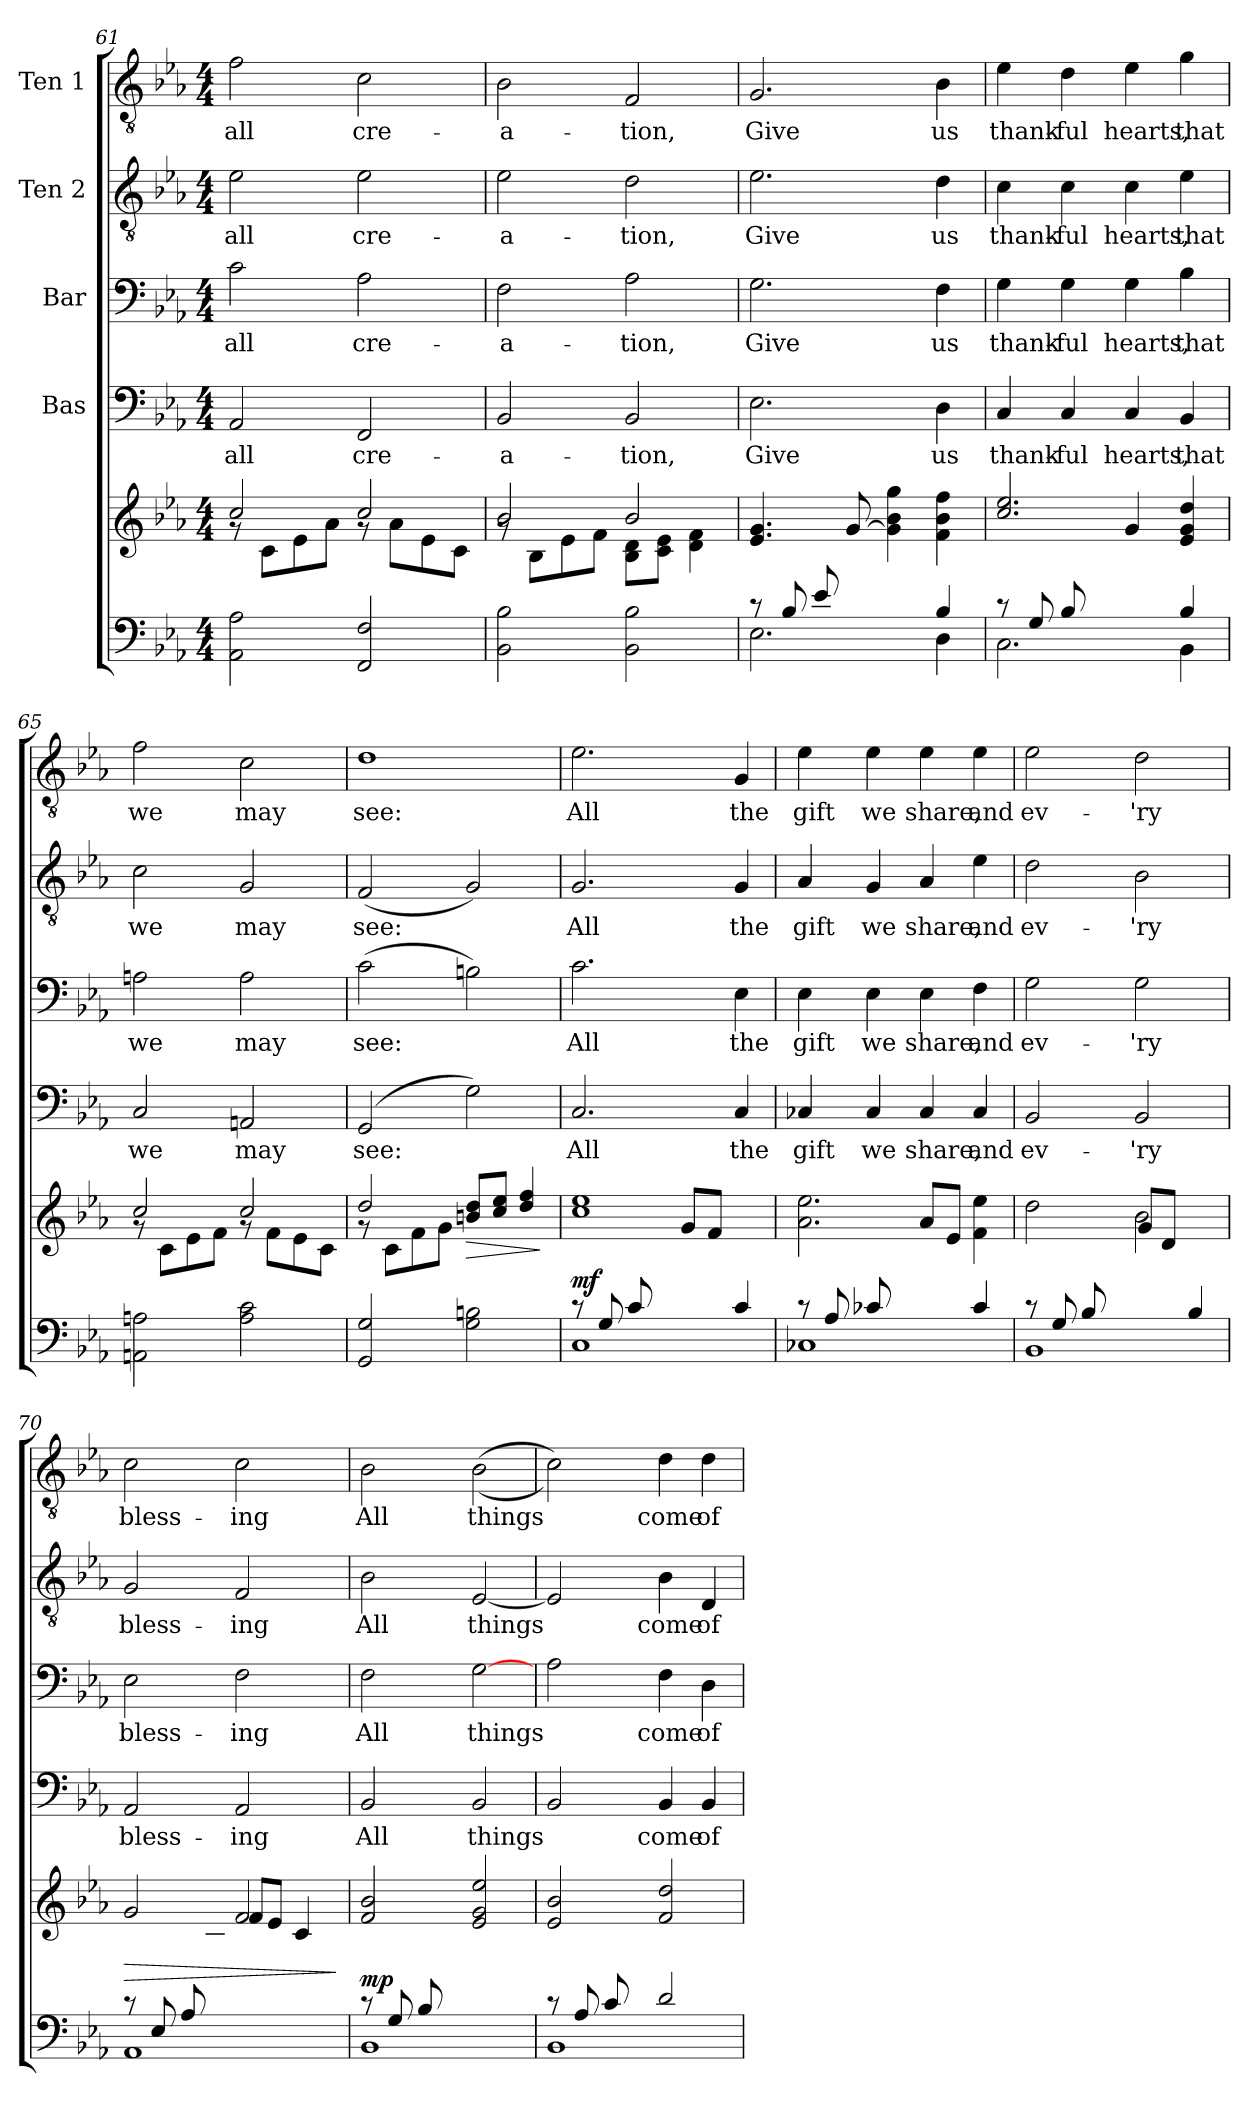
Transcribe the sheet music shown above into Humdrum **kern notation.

**kern	**kern	**dynam	**kern	**text	**kern	**text	**kern	**text	**kern	**text
*part5	*part5	*part5	*part4	*part4	*part3	*part3	*part2	*part2	*part1	*part1
*staff6	*staff5	*staff5/6	*staff4	*staff4	*staff3	*staff3	*staff2	*staff2	*staff1	*staff1
*	*	*	*I"Bas	*	*I"Bar	*	*I"Ten 2	*	*I"Ten 1	*
*clefF4	*clefG2	*	*clefF4	*	*clefF4	*	*clefGv2	*	*clefGv2	*
*k[b-e-a-]	*k[b-e-a-]	*	*k[b-e-a-]	*	*k[b-e-a-]	*	*k[b-e-a-]	*	*k[b-e-a-]	*
*E-:	*E-:	*	*E-:	*	*E-:	*	*E-:	*	*E-:	*
*M4/4	*M4/4	*	*M4/4	*	*M4/4	*	*M4/4	*	*M4/4	*
=61	=61	=61	=61	=61	=61	=61	=61	=61	=61	=61
*	*^	*	*	*	*	*	*	*	*	*
!	!	!	!	!	!LO:LY:b	!	!LO:LY:b	!	!LO:LY:b	!	!LO:LY:b
2AA-\ 2A-\	2cc/	8rg	.	2AA-/	all	2c\	all	2e-\	all	2f\	all
.	.	8c\L	.	.	.	.	.	.	.	.	.
.	.	8e-\	.	.	.	.	.	.	.	.	.
.	.	8a-\J	.	.	.	.	.	.	.	.	.
!	!	!	!	!	!LO:LY:b	!	!LO:LY:b	!	!LO:LY:b	!	!LO:LY:b
2FF/ 2F/	2cc/	8rg	.	2FF/	cre-	2A-\	cre-	2e-\	cre-	2c\	cre-
.	.	8a-\L	.	.	.	.	.	.	.	.	.
.	.	8e-\	.	.	.	.	.	.	.	.	.
.	.	8c\J	.	.	.	.	.	.	.	.	.
=62	=62	=62	=62	=62	=62	=62	=62	=62	=62	=62	=62
!	!	!	!	!	!LO:LY:b	!	!LO:LY:b	!	!LO:LY:b	!	!LO:LY:b
2BB-\ 2B-\	2b-/	8rg	.	2BB-/	-a-	2F\	-a-	2e-\	-a-	2B-\	-a-
.	.	8B-\L	.	.	.	.	.	.	.	.	.
.	.	8e-\	.	.	.	.	.	.	.	.	.
.	.	8f\J	.	.	.	.	.	.	.	.	.
!	!	!	!	!	!LO:LY:b	!	!LO:LY:b	!	!LO:LY:b	!	!LO:LY:b
2BB-\ 2B-\	2b-/	8B-\ 8d\L	.	2BB-/	-tion,	2A-\	-tion,	2d\	-tion,	2F/	-tion,
.	.	8c\ 8e-\J	.	.	.	.	.	.	.	.	.
.	.	4d\ 4f\	.	.	.	.	.	.	.	.	.
=63	=63	=63	=63	=63	=63	=63	=63	=63	=63	=63	=63
*^	*	*	*	*	*	*	*	*	*	*	*
!	!	!	!	!	!	!LO:LY:b	!	!LO:LY:b	!	!LO:LY:b	!	!LO:LY:b
8rc	2.E-\	4.e-/ 4.g/	4.ryy	.	2.E-\	Give	2.G\	Give	2.e-\	Give	2.G/	Give
8B-/L	.	.	.	.	.	.	.	.	.	.	.	.
8e-/	.	.	.	.	.	.	.	.	.	.	.	.
8ryy	.	[8g/	8g\J	.	.	.	.	.	.	.	.	.
4ryy	.	4g\] 4b-\ 4gg\	2ryy	.	.	.	.	.	.	.	.	.
!	!	!	!	!	!	!LO:LY:b	!	!LO:LY:b	!	!LO:LY:b	!	!LO:LY:b
4B-/	4D\	4f\ 4b-\ 4ff\	.	.	4D\	us	4F\	us	4d\	us	4B-\	us
!!LO:LB:g=z
=64	=64	=64	=64	=64	=64	=64	=64	=64	=64	=64	=64	=64
!	!	!	!	!	!	!LO:LY:b	!	!LO:LY:b	!	!LO:LY:b	!	!LO:LY:b
8rc	2.C\	2.cc/ 2.ee-/	4.ryy	.	4C/	thank-	4G\	thank-	4c\	thank-	4e-\	thank-
8G/L	.	.	.	.	.	.	.	.	.	.	.	.
!	!	!	!	!	!	!LO:LY:b	!	!LO:LY:b	!	!LO:LY:b	!	!LO:LY:b
8B-/	.	.	.	.	4C/	-ful	4G\	-ful	4c\	-ful	4d\	-ful
4.ryy	.	.	8e-\J	.	.	.	.	.	.	.	.	.
!	!	!	!	!	!	!LO:LY:b	!	!LO:LY:b	!	!LO:LY:b	!	!LO:LY:b
.	.	.	4g/	.	4C/	hearts,	4G\	hearts,	4c\	hearts,	4e-\	hearts,
!	!	!	!	!	!	!LO:LY:b	!	!LO:LY:b	!	!LO:LY:b	!	!LO:LY:b
4B-/	4BB-\	4e-/ 4g/ 4dd/	4ryy	.	4BB-/	that	4B-\	that	4e-\	that	4g\	that
=65	=65	=65	=65	=65	=65	=65	=65	=65	=65	=65	=65	=65
!	!	!	!	!	!	!LO:LY:b	!	!LO:LY:b	!	!LO:LY:b	!	!LO:LY:b
*v	*v	*	*	*	*	*	*	*	*	*	*	*
2AAn\ 2An\	2cc/	8rg	.	2C/	we	2An\	we	2c\	we	2f\	we
.	.	8c\L	.	.	.	.	.	.	.	.	.
.	.	8e-\	.	.	.	.	.	.	.	.	.
.	.	8f\J	.	.	.	.	.	.	.	.	.
!	!	!	!	!	!LO:LY:b	!	!LO:LY:b	!	!LO:LY:b	!	!LO:LY:b
2A\ 2c\	2cc/	8rg	.	2AAn/	may	2A\	may	2G/	may	2c\	may
.	.	8f\L	.	.	.	.	.	.	.	.	.
.	.	8e-\	.	.	.	.	.	.	.	.	.
.	.	8c\J	.	.	.	.	.	.	.	.	.
=66	=66	=66	=66	=66	=66	=66	=66	=66	=66	=66	=66
!	!	!	!	!	!LO:LY:b	!	!LO:LY:b	!	!LO:LY:b	!	!LO:LY:b
2GG/ 2G/	2dd/	8rg	.	(>2GG/	see:	(2c\	see:	(2F/	see:	1d	see:
.	.	8c\L	.	.	.	.	.	.	.	.	.
.	.	8f\	.	.	.	.	.	.	.	.	.
.	.	8g\J	.	.	.	.	.	.	.	.	.
!	!	!	!LO:HP:b	!	!	!	!	!	!	!	!
2G\ 2Bn\	8bn/ 8dd/L	2ryy	>	2G\)	.	2Bn\)	.	2G/)	.	.	.
.	8cc/ 8ee-/J	.	.	.	.	.	.	.	.	.	.
.	4dd/ 4ff/	.	.	.	.	.	.	.	.	.	.
*	*v	*v	*	*	*	*	*	*	*	*	*
.	.	]	.	.	.	.	.	.	.	.
=67	=67	=67	=67	=67	=67	=67	=67	=67	=67	=67
*^	*^	*	*	*	*	*	*	*	*	*
!	!	!	!	!LO:DY:a=2	!	!LO:LY:b	!	!LO:LY:b	!	!LO:LY:b	!	!LO:LY:b
8rc	1C	1cc 1ee-	4.ryy	mf	2.C/	All	2.c\	All	2.G/	All	2.e-\	All
8G/L	.	.	.	.	.	.	.	.	.	.	.	.
8c/	.	.	.	.	.	.	.	.	.	.	.	.
4.ryy	.	.	8e-\J	.	.	.	.	.	.	.	.	.
.	.	.	8g/L	.	.	.	.	.	.	.	.	.
.	.	.	8f/J	.	.	.	.	.	.	.	.	.
!	!	!	!	!	!	!LO:LY:b	!	!LO:LY:b	!	!LO:LY:b	!	!LO:LY:b
4c/	.	.	4ryy	.	4C/	the	4E-\	the	4G/	the	4G/	the
=68	=68	=68	=68	=68	=68	=68	=68	=68	=68	=68	=68	=68
!	!	!	!	!	!	!LO:LY:b	!	!LO:LY:b	!	!LO:LY:b	!	!LO:LY:b
8rc	1C-X	2.a-\ 2.ee-\	4.ryy	.	4C-X/	gift	4E-\	gift	4A-/	gift	4e-\	gift
8A-/L	.	.	.	.	.	.	.	.	.	.	.	.
!	!	!	!	!	!	!LO:LY:b	!	!LO:LY:b	!	!LO:LY:b	!	!LO:LY:b
8c-X/	.	.	.	.	4C-/	we	4E-\	we	4G/	we	4e-\	we
4.ryy	.	.	8e-\J	.	.	.	.	.	.	.	.	.
!	!	!	!	!	!	!LO:LY:b	!	!LO:LY:b	!	!LO:LY:b	!	!LO:LY:b
.	.	.	8a-/L	.	4C-/	share,	4E-\	share,	4A-/	share,	4e-\	share,
.	.	.	8e-/J	.	.	.	.	.	.	.	.	.
!	!	!	!	!	!	!LO:LY:b	!	!LO:LY:b	!	!LO:LY:b	!	!LO:LY:b
4c-/	.	4f\ 4ee-\	4ryy	.	4C-/	and	4F\	and	4e-\	and	4e-\	and
!!LO:PB:g=z
=69	=69	=69	=69	=69	=69	=69	=69	=69	=69	=69	=69	=69
!	!	!	!	!	!	!LO:LY:b	!	!LO:LY:b	!	!LO:LY:b	!	!LO:LY:b
8rc	1BB-	2dd\	4.ryy	.	2BB-/	ev-	2G\	ev-	2d\	ev-	2e-\	ev-
8G/L	.	.	.	.	.	.	.	.	.	.	.	.
8B-/	.	.	.	.	.	.	.	.	.	.	.	.
4.ryy	.	.	8e-\J	.	.	.	.	.	.	.	.	.
!	!	!	!	!	!	!LO:LY:b	!	!LO:LY:b	!	!LO:LY:b	!	!LO:LY:b
.	.	2b-\	8g/L	.	2BB-/	-'ry	2G\	-'ry	2B-\	-'ry	2d\	-'ry
.	.	.	8d/J	.	.	.	.	.	.	.	.	.
4B-/	.	.	4ryy	.	.	.	.	.	.	.	.	.
=70	=70	=70	=70	=70	=70	=70	=70	=70	=70	=70	=70	=70
!	!	!	!	!LO:HP:b	!	!LO:LY:b	!	!LO:LY:b	!	!LO:LY:b	!	!LO:LY:b
8rc	1AA-	2g/	4.ryy	>	2AA-/	bless-	2E-\	bless-	2G/	bless-	2c\	bless-
8E-/L	.	.	.	.	.	.	.	.	.	.	.	.
8A-/	.	.	.	.	.	.	.	.	.	.	.	.
2ryy	.	.	8c\J	.	.	.	.	.	.	.	.	.
!	!	!	!	!	!	!LO:LY:b	!	!LO:LY:b	!	!LO:LY:b	!	!LO:LY:b
.	.	2f/	8f/L	.	2AA-/	-ing	2F\	-ing	2F/	-ing	2c\	-ing
.	.	.	8e-/J	.	.	.	.	.	.	.	.	.
.	.	.	4c/	.	.	.	.	.	.	.	.	.
8ryy	.	.	.	.	.	.	.	.	.	.	.	.
*v	*v	*	*	*	*	*	*	*	*	*	*	*
*	*v	*v	*	*	*	*	*	*	*	*	*
.	.	]	.	.	.	.	.	.	.	.
=71	=71	=71	=71	=71	=71	=71	=71	=71	=71	=71
*^	*^	*	*	*	*	*	*	*	*	*
!	!	!	!	!LO:DY:a=2	!	!LO:LY:b	!	!LO:LY:b	!	!LO:LY:b	!	!LO:LY:b
8rc	1BB-	2f/ 2b-/	4.ryy	mp	2BB-/	All	2F\	All	2B-\	All	2B-\	All
8G/L	.	.	.	.	.	.	.	.	.	.	.	.
8B-/	.	.	.	.	.	.	.	.	.	.	.	.
8ryy	.	.	8e-\J	.	.	.	.	.	.	.	.	.
!	!	!	!	!	!	!LO:LY:b	!	!LO:LY:b	!	!LO:LY:b	!	!LO:LY:b
2ryy	.	2e-/ 2g/ 2ee-/	2ryy	.	2BB-/	things	[2G\	things	[2E-/	things	((2B-\	things
=72	=72	=72	=72	=72	=72	=72	=72	=72	=72	=72	=72	=72
8rc	1BB-	2e-/ 2b-/	4.ryy	.	2BB-/	.	2A-\	.	2E-/]	.	2c\))	.
8A-/L	.	.	.	.	.	.	.	.	.	.	.	.
8c/	.	.	.	.	.	.	.	.	.	.	.	.
8ryy	.	.	8e-\J	.	.	.	.	.	.	.	.	.
!	!	!	!	!	!	!LO:LY:b	!	!LO:LY:b	!	!LO:LY:b	!	!LO:LY:b
2d/	.	2f/ 2dd/	2ryy	.	4BB-/	come	4F\	come	4B-\	come	4d\	come
!	!	!	!	!	!	!LO:LY:b	!	!LO:LY:b	!	!LO:LY:b	!	!LO:LY:b
.	.	.	.	.	4BB-/	of	4D\	of	4D/	of	4d\	of
*v	*v	*	*	*	*	*	*	*	*	*	*	*
*	*v	*v	*	*	*	*	*	*	*	*	*
=	=	=	=	=	=	=	=	=	=	=
*-	*-	*-	*-	*-	*-	*-	*-	*-	*-	*-
